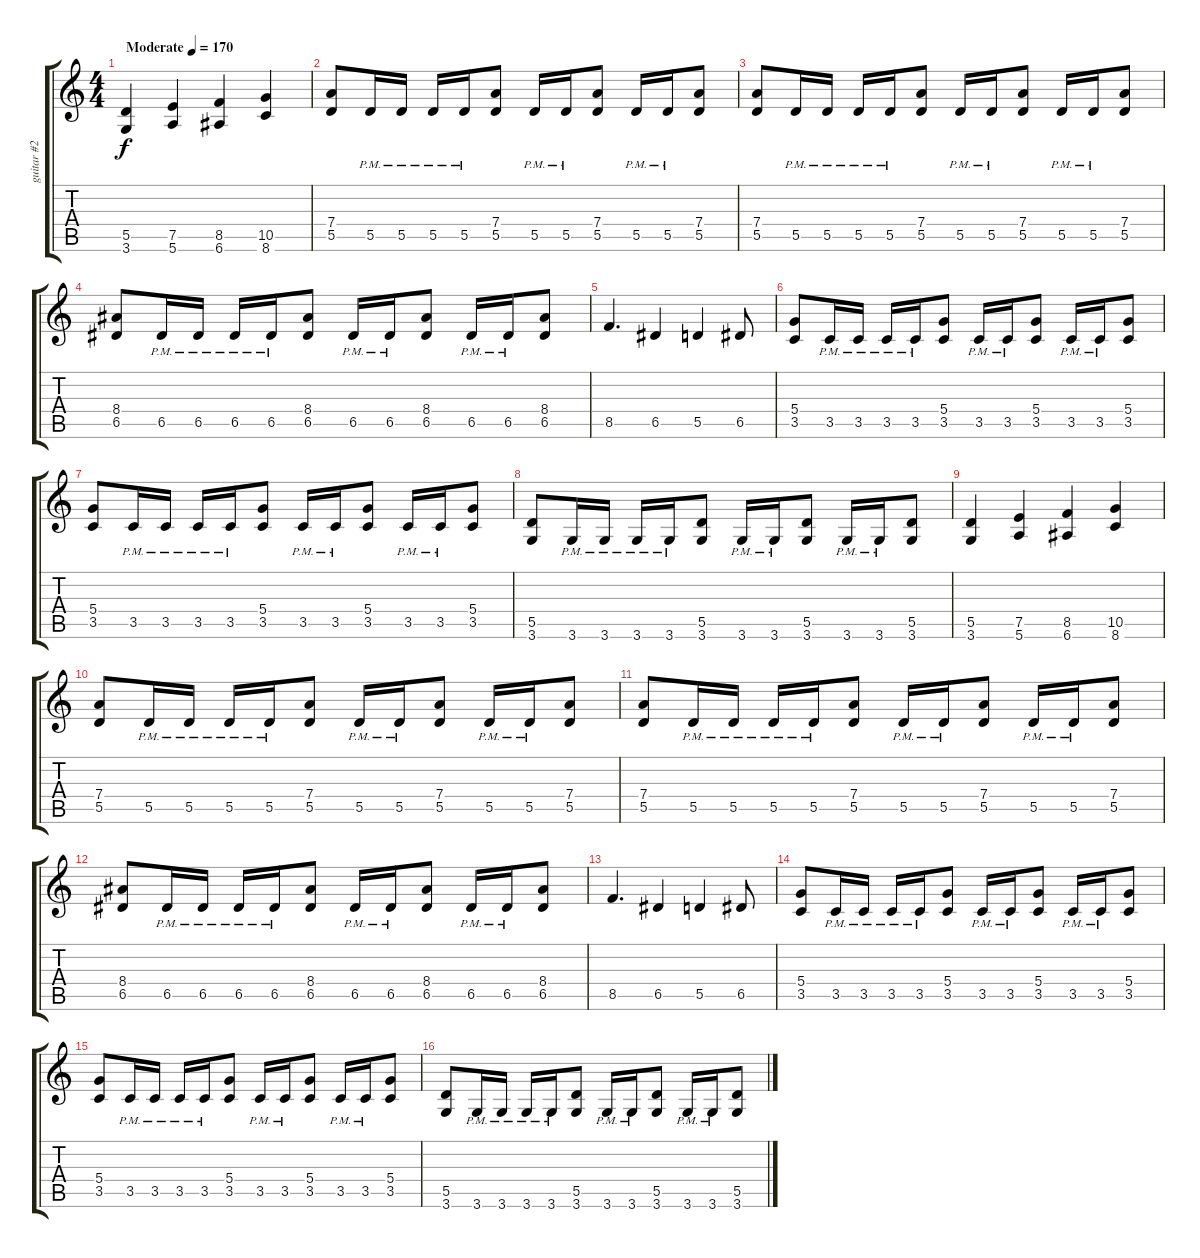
\track ("guitar #2" "guitar #2") {instrument distortionguitar}
\staff {score tabs}
\tuning (E4 B3 G3 D3 A2 E2) {hide}
\ts (4 4)
\tempo (170 "Moderate")
\clef g2
\ks c
(5.5 3.6).4{dy f instrument distortionguitar} (7.5 5.6).4 (8.5 6.6).4 (10.5 8.6).4 |
(7.4 5.5).8 5.5{pm}.16 5.5{pm}.16 5.5{pm}.16 5.5{pm}.16 (7.4 5.5).8 5.5{pm}.16 5.5{pm}.16 (7.4 5.5).8 5.5{pm}.16 5.5{pm}.16 (7.4 5.5).8 |
(7.4 5.5).8 5.5{pm}.16 5.5{pm}.16 5.5{pm}.16 5.5{pm}.16 (7.4 5.5).8 5.5{pm}.16 5.5{pm}.16 (7.4 5.5).8 5.5{pm}.16 5.5{pm}.16 (7.4 5.5).8 |
(8.4 6.5).8 6.5{pm}.16 6.5{pm}.16 6.5{pm}.16 6.5{pm}.16 (8.4 6.5).8 6.5{pm}.16 6.5{pm}.16 (8.4 6.5).8 6.5{pm}.16 6.5{pm}.16 (8.4 6.5).8 |
8.5.4{d} 6.5.4 5.5.4 6.5.8 |
(5.4 3.5).8 3.5{pm}.16 3.5{pm}.16 3.5{pm}.16 3.5{pm}.16 (5.4 3.5).8 3.5{pm}.16 3.5{pm}.16 (5.4 3.5).8 3.5{pm}.16 3.5{pm}.16 (5.4 3.5).8 |
(5.4 3.5).8 3.5{pm}.16 3.5{pm}.16 3.5{pm}.16 3.5{pm}.16 (5.4 3.5).8 3.5{pm}.16 3.5{pm}.16 (5.4 3.5).8 3.5{pm}.16 3.5{pm}.16 (5.4 3.5).8 |
(5.5 3.6).8 3.6{pm}.16 3.6{pm}.16 3.6{pm}.16 3.6{pm}.16 (5.5 3.6).8 3.6{pm}.16 3.6{pm}.16 (5.5 3.6).8 3.6{pm}.16 3.6{pm}.16 (5.5 3.6).8 |
(5.5 3.6).4 (7.5 5.6).4 (8.5 6.6).4 (10.5 8.6).4 |
(7.4 5.5).8 5.5{pm}.16 5.5{pm}.16 5.5{pm}.16 5.5{pm}.16 (7.4 5.5).8 5.5{pm}.16 5.5{pm}.16 (7.4 5.5).8 5.5{pm}.16 5.5{pm}.16 (7.4 5.5).8 |
(7.4 5.5).8 5.5{pm}.16 5.5{pm}.16 5.5{pm}.16 5.5{pm}.16 (7.4 5.5).8 5.5{pm}.16 5.5{pm}.16 (7.4 5.5).8 5.5{pm}.16 5.5{pm}.16 (7.4 5.5).8 |
(8.4 6.5).8 6.5{pm}.16 6.5{pm}.16 6.5{pm}.16 6.5{pm}.16 (8.4 6.5).8 6.5{pm}.16 6.5{pm}.16 (8.4 6.5).8 6.5{pm}.16 6.5{pm}.16 (8.4 6.5).8 |
8.5.4{d} 6.5.4 5.5.4 6.5.8 |
(5.4 3.5).8 3.5{pm}.16 3.5{pm}.16 3.5{pm}.16 3.5{pm}.16 (5.4 3.5).8 3.5{pm}.16 3.5{pm}.16 (5.4 3.5).8 3.5{pm}.16 3.5{pm}.16 (5.4 3.5).8 |
(5.4 3.5).8 3.5{pm}.16 3.5{pm}.16 3.5{pm}.16 3.5{pm}.16 (5.4 3.5).8 3.5{pm}.16 3.5{pm}.16 (5.4 3.5).8 3.5{pm}.16 3.5{pm}.16 (5.4 3.5).8 |
(5.5 3.6).8 3.6{pm}.16 3.6{pm}.16 3.6{pm}.16 3.6{pm}.16 (5.5 3.6).8 3.6{pm}.16 3.6{pm}.16 (5.5 3.6).8 3.6{pm}.16 3.6{pm}.16 (5.5 3.6).8
